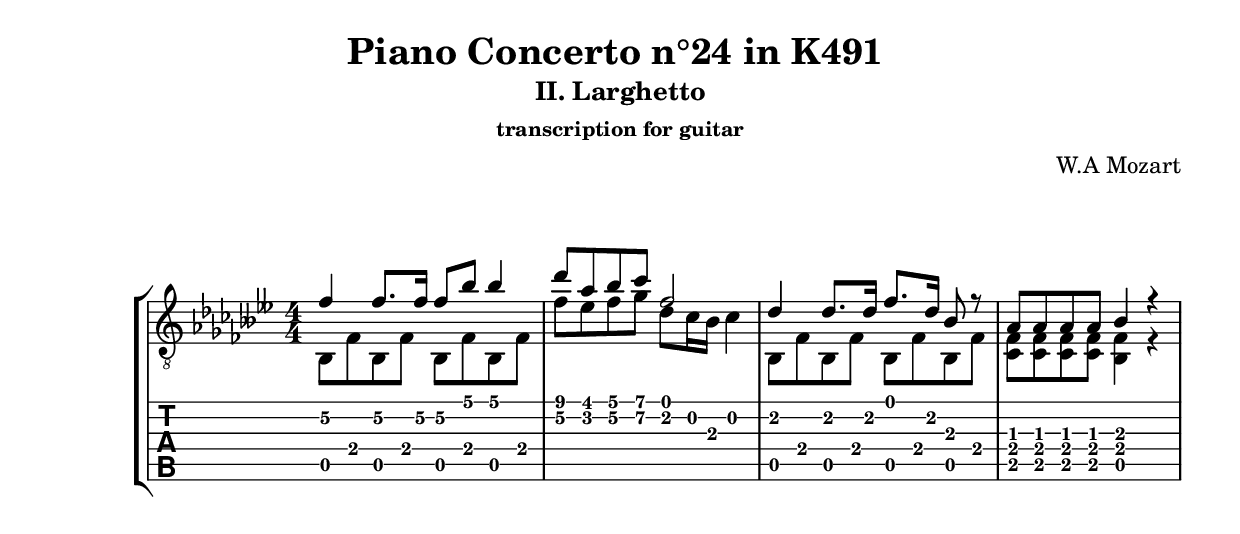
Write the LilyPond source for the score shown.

\version "2.18.2"
\include "italiano.ly"

\header {
  title = "Piano Concerto n°24 in K491 "
  subtitle = "II. Larghetto" % p 35
  subsubtitle = "transcription for guitar"
  composer = "W.A Mozart"
  % Supprimer le pied de page par défaut
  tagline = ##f
}

\markup {
  \vspace #2
}


upper = \transpose do solb { \relative do' {
  \key do \minor
  \numericTimeSignature
  \time 4/4
  \voiceOne
  \override StringNumber #'transparent = ##t
  % 1
  sib4\2 sib8.\2 sib16\2 sib8\2 mib mib4
  sol8 re mib fa sib,2
  sol4 sol8. sol16 sib8. sol16 mib8 r8
  re8 re re re mib4 r4
  % 5
  % 9
  % 13
  }
}

lower =  \transpose do solb { \relative do' {
  \key do \minor
  \numericTimeSignature
  \time 4/4
  \voiceTwo
  \override StringNumber #'transparent = ##t
  % 1
  mib,,8 sib' mib, sib' mib, sib' mib, sib'
  sib'8\2 lab sib\2 do\2 sol fa16 mib fa4
  mib,8 sib' mib, sib' mib, sib' mib, sib'
  <fa sib>8 <fa sib> <fa sib> <fa sib> <mib sib'>4 r4
  
  % 5
  % 9
  % 13
  }
}

\score {
  \new StaffGroup = "traditional with tab" <<
    \new Staff = "traditional" <<
      \clef "treble_8"
      \context Voice = "upper" \upper
      \context Voice = "lower" \lower
    >>
    \new TabStaff = "tab" <<
      \clef moderntab
      \context TabVoice = "upper" \upper
      \context TabVoice = "lower" \lower
    >>
  >>
  }
  \layout {
  }
